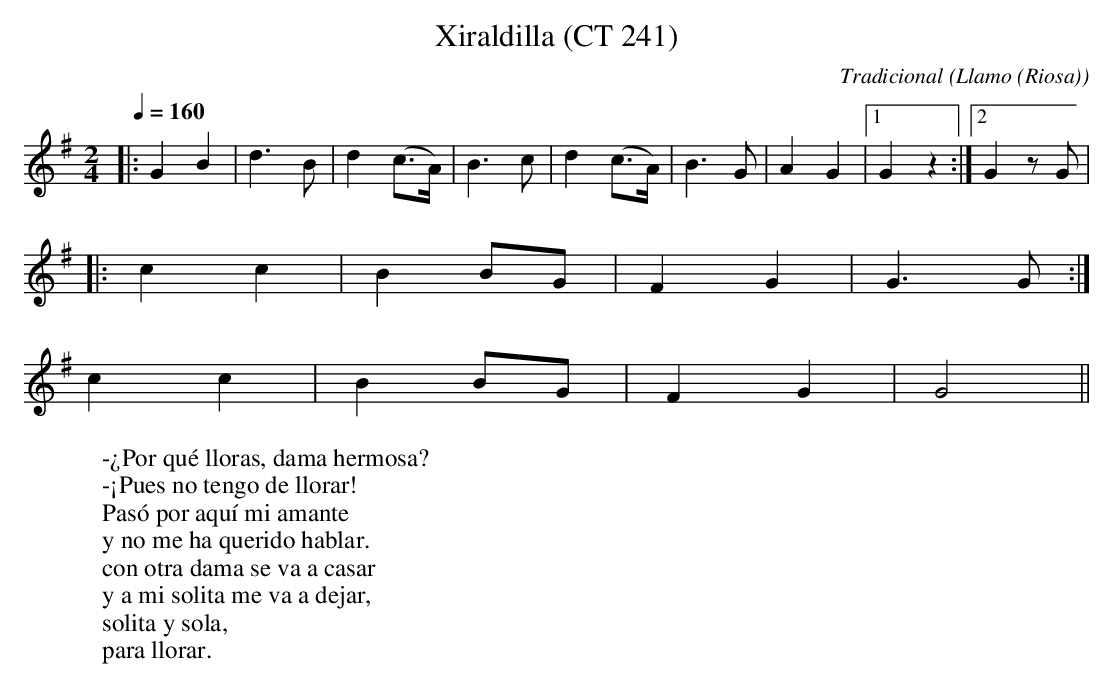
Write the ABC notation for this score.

X:1
T:Xiraldilla (CT 241)
C:Tradicional
O:Llamo (Riosa)
M:2/4
L:1/8
Q:1/4=160
K:G
|: G2 B2|d3 B|d2 (c>A)|B3 c|d2 (c>A)|B3 G|A2 G2|[1 G2 z2 :|[2 G2 zG|
|: c2 c2|B2 BG|F2 G2|G3 G :|
c2 c2|B2 BG|F2 G2|G4||
W:-¿Por qué lloras, dama hermosa?
W:-¡Pues no tengo de llorar!
W:Pasó por aquí mi amante
W:y no me ha querido hablar.
W:con otra dama se va a casar
W:y a mi solita me va a dejar,
W:solita y sola,
W:para llorar.
W:
